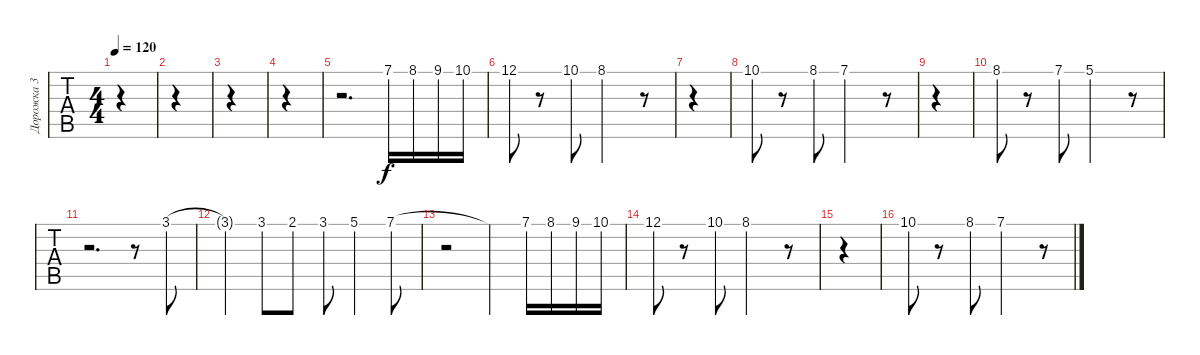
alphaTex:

\track ("Дорожка 3" "Дорожка 3") {instrument trumpet}
\staff {tabs}
\tuning (E4 B3 G3 D3 A2 E2) {hide}
\ts (4 4)
\tempo 120
\clef g2
\ks c
|
|
|
|
r.2{d} 7.1.16 8.1.16 9.1.16 10.1.16 |
12.1.8 r.8 10.1.8 8.1.2 r.8 |
|
10.1.8 r.8 8.1.8 7.1.2 r.8 |
|
8.1.8 r.8 7.1.8 5.1.2 r.8 |
r.2{d} r.8 3.1.8 |
3.1{t}.4 3.1.8 2.1.8 3.1.8 5.1.4 7.1.8 |
r.2 7.1{t}.4 7.1.16 8.1.16 9.1.16 10.1.16 |
12.1.8 r.8 10.1.8 8.1.2 r.8 |
|
10.1.8 r.8 8.1.8 7.1.2 r.8
